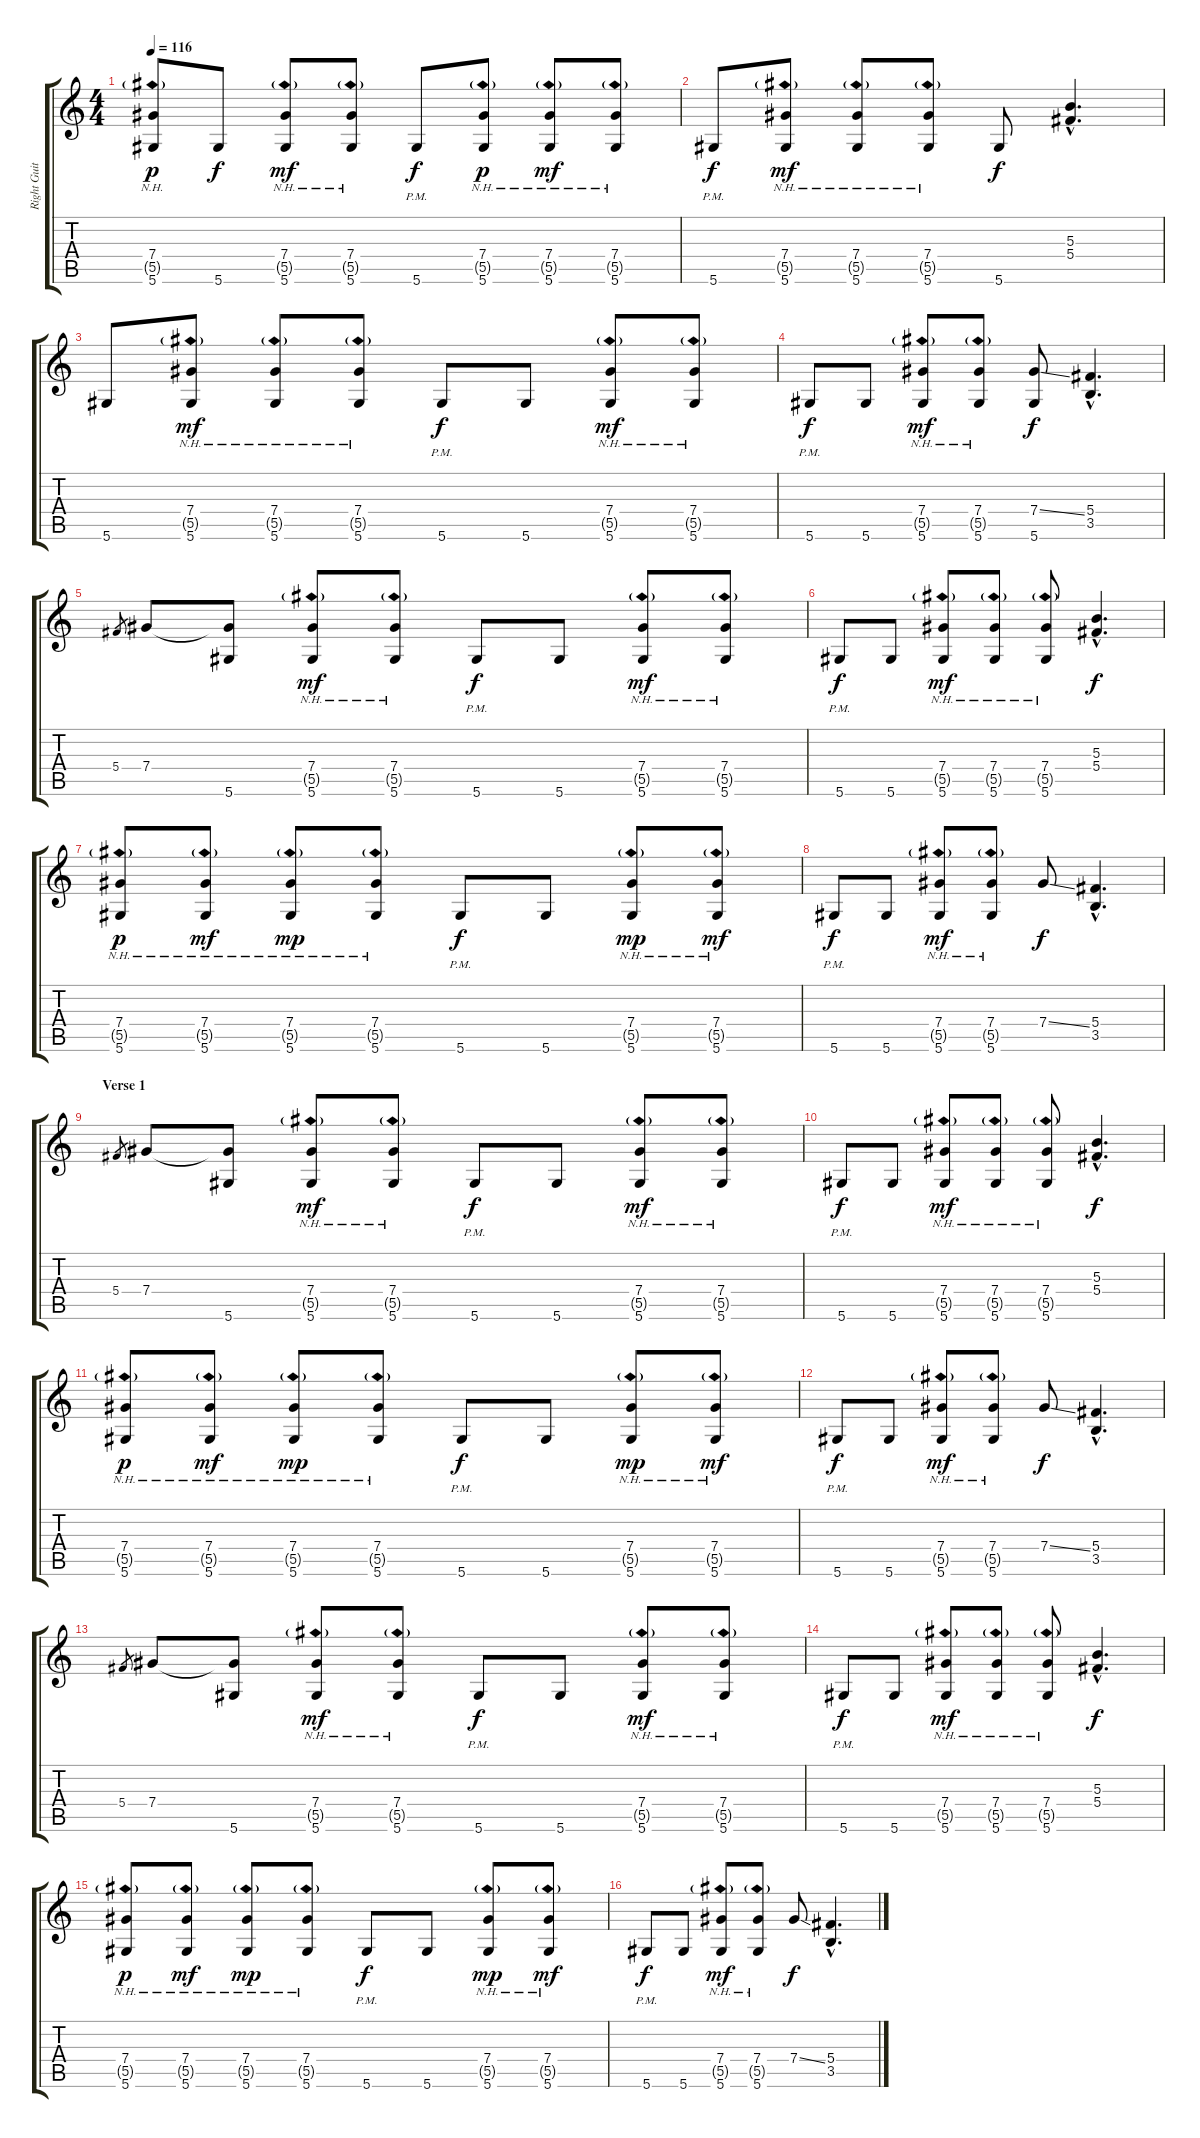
\track ("Right Guitar" "Right Guit") {instrument overdrivenguitar}
\staff {score tabs}
\tuning (Eb4 Bb3 Gb3 Db3 Ab2 Eb2) {hide}
\ts (4 4)
\tempo 116
\clef g2
\ks c
(7.4 5.5{nh g} 5.6).8{dy p instrument overdrivenguitar} 5.6.8{dy f} (7.4 5.5{nh g} 5.6).8{dy mf} (7.4 5.5{nh g} 5.6).8 5.6{pm}.8{dy f} (7.4 5.5{nh g} 5.6).8{dy p} (7.4 5.5{nh g} 5.6).8{dy mf} (7.4 5.5{nh g} 5.6).8 |
5.6{pm}.8{dy f} (7.4 5.5{nh g} 5.6).8{dy mf} (7.4 5.5{nh g} 5.6).8 (7.4 5.5{nh g} 5.6).8 5.6.8{dy f} (5.3{hac} 5.4{hac}).4{d} |
5.6.8 (7.4 5.5{nh g} 5.6).8{dy mf} (7.4 5.5{nh g} 5.6).8 (7.4 5.5{nh g} 5.6).8 5.6{pm}.8{dy f} 5.6.8 (7.4 5.5{nh g} 5.6).8{dy mf} (7.4 5.5{nh g} 5.6).8 |
5.6{pm}.8{dy f} 5.6.8 (7.4 5.5{nh g} 5.6).8{dy mf} (7.4 5.5{nh g} 5.6).8 (7.4{ss} 5.6).8{dy f} (5.4{hac} 3.5{hac}).4{d} |
5.4.8{gr} 7.4.8 (7.4{t} 5.6).8 (7.4 5.5{nh g} 5.6).8{dy mf} (7.4 5.5{nh g} 5.6).8 5.6{pm}.8{dy f} 5.6.8 (7.4 5.5{nh g} 5.6).8{dy mf} (7.4 5.5{nh g} 5.6).8 |
5.6{pm}.8{dy f} 5.6.8 (7.4 5.5{nh g} 5.6).8{dy mf} (7.4 5.5{nh g} 5.6).8 (7.4 5.5{nh g} 5.6).8 (5.3{hac} 5.4{hac}).4{d dy f} |
(7.4 5.5{nh g} 5.6).8{dy p} (7.4 5.5{nh g} 5.6).8{dy mf} (7.4 5.5{nh g} 5.6).8{dy mp} (7.4 5.5{nh g} 5.6).8 5.6{pm}.8{dy f} 5.6.8 (7.4 5.5{nh g} 5.6).8{dy mp} (7.4 5.5{nh g} 5.6).8{dy mf} |
5.6{pm}.8{dy f} 5.6.8 (7.4 5.5{nh g} 5.6).8{dy mf} (7.4 5.5{nh g} 5.6).8 7.4{ss}.8{dy f} (5.4{hac} 3.5{hac}).4{d} |
\section ("" "Verse 1")
5.4.8{gr} 7.4.8 (7.4{t} 5.6).8 (7.4 5.5{nh g} 5.6).8{dy mf} (7.4 5.5{nh g} 5.6).8 5.6{pm}.8{dy f} 5.6.8 (7.4 5.5{nh g} 5.6).8{dy mf} (7.4 5.5{nh g} 5.6).8 |
5.6{pm}.8{dy f} 5.6.8 (7.4 5.5{nh g} 5.6).8{dy mf} (7.4 5.5{nh g} 5.6).8 (7.4 5.5{nh g} 5.6).8 (5.3{hac} 5.4{hac}).4{d dy f} |
(7.4 5.5{nh g} 5.6).8{dy p} (7.4 5.5{nh g} 5.6).8{dy mf} (7.4 5.5{nh g} 5.6).8{dy mp} (7.4 5.5{nh g} 5.6).8 5.6{pm}.8{dy f} 5.6.8 (7.4 5.5{nh g} 5.6).8{dy mp} (7.4 5.5{nh g} 5.6).8{dy mf} |
5.6{pm}.8{dy f} 5.6.8 (7.4 5.5{nh g} 5.6).8{dy mf} (7.4 5.5{nh g} 5.6).8 7.4{ss}.8{dy f} (5.4{hac} 3.5{hac}).4{d} |
5.4.8{gr} 7.4.8 (7.4{t} 5.6).8 (7.4 5.5{nh g} 5.6).8{dy mf} (7.4 5.5{nh g} 5.6).8 5.6{pm}.8{dy f} 5.6.8 (7.4 5.5{nh g} 5.6).8{dy mf} (7.4 5.5{nh g} 5.6).8 |
5.6{pm}.8{dy f} 5.6.8 (7.4 5.5{nh g} 5.6).8{dy mf} (7.4 5.5{nh g} 5.6).8 (7.4 5.5{nh g} 5.6).8 (5.3{hac} 5.4{hac}).4{d dy f} |
(7.4 5.5{nh g} 5.6).8{dy p} (7.4 5.5{nh g} 5.6).8{dy mf} (7.4 5.5{nh g} 5.6).8{dy mp} (7.4 5.5{nh g} 5.6).8 5.6{pm}.8{dy f} 5.6.8 (7.4 5.5{nh g} 5.6).8{dy mp} (7.4 5.5{nh g} 5.6).8{dy mf} |
5.6{pm}.8{dy f} 5.6.8 (7.4 5.5{nh g} 5.6).8{dy mf} (7.4 5.5{nh g} 5.6).8 7.4{ss}.8{dy f} (5.4{hac} 3.5{hac}).4{d}
